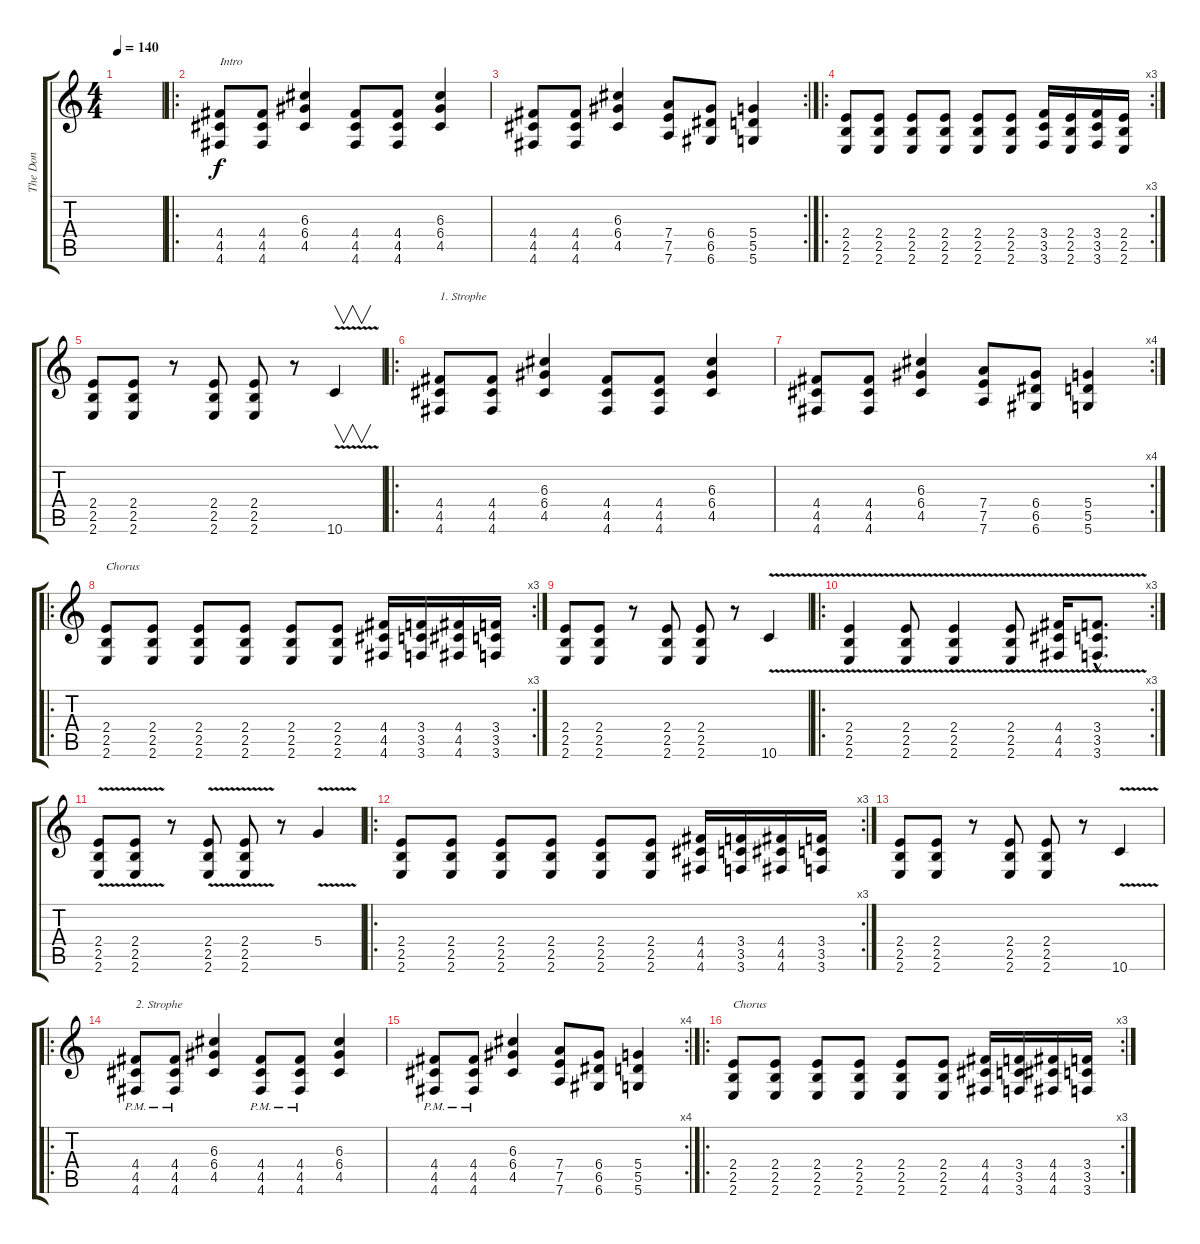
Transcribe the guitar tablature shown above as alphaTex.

\track ("The Don" "The Don") {instrument overdrivenguitar}
\staff {score tabs}
\tuning (E4 B3 G3 D3 A2 D2) {hide}
\ts (4 4)
\tempo 140
\clef g2
\ks c
|
\ro
(4.4 4.5 4.6).8{txt "Intro"} (4.4 4.5 4.6).8 (6.3 6.4 4.5).4 (4.4 4.5 4.6).8 (4.4 4.5 4.6).8 (6.3 6.4 4.5).4 |
\rc 2
(4.4 4.5 4.6).8 (4.4 4.5 4.6).8 (6.3 6.4 4.5).4 (7.4 7.5 7.6).8 (6.4 6.5 6.6).8 (5.4 5.5 5.6).4 |
\ro
\rc 3
(2.4 2.5 2.6).8 (2.4 2.5 2.6).8 (2.4 2.5 2.6).8 (2.4 2.5 2.6).8 (2.4 2.5 2.6).8 (2.4 2.5 2.6).8 (3.4 3.5 3.6).16 (2.4 2.5 2.6).16 (3.4 3.5 3.6).16 (2.4 2.5 2.6).16 |
(2.4 2.5 2.6).8 (2.4 2.5 2.6).8 r.8 (2.4 2.5 2.6).8 (2.4 2.5 2.6).8 r.8 10.6{v}.4{v} |
\ro
(4.4 4.5 4.6).8{txt "1. Strophe"} (4.4 4.5 4.6).8 (6.3 6.4 4.5).4 (4.4 4.5 4.6).8 (4.4 4.5 4.6).8 (6.3 6.4 4.5).4 |
\rc 4
(4.4 4.5 4.6).8 (4.4 4.5 4.6).8 (6.3 6.4 4.5).4 (7.4 7.5 7.6).8 (6.4 6.5 6.6).8 (5.4 5.5 5.6).4 |
\ro
\rc 3
(2.4 2.5 2.6).8{txt "Chorus"} (2.4 2.5 2.6).8 (2.4 2.5 2.6).8 (2.4 2.5 2.6).8 (2.4 2.5 2.6).8 (2.4 2.5 2.6).8 (4.4 4.5 4.6).16 (3.4 3.5 3.6).16 (4.4 4.5 4.6).16 (3.4 3.5 3.6).16 |
(2.4 2.5 2.6).8 (2.4 2.5 2.6).8 r.8 (2.4 2.5 2.6).8 (2.4 2.5 2.6).8 r.8 10.6{v}.4 |
\ro
\rc 3
(2.4 2.5 2.6{v}).4 (2.4 2.5 2.6{v}).8 (2.4 2.5 2.6{v}).4 (2.4 2.5 2.6{v}).8 (4.4 4.5 4.6{v}).16 (3.4{hac} 3.5{hac} 3.6{v hac}).8{d} |
(2.4 2.5 2.6{v}).8 (2.4 2.5 2.6{v}).8 r.8 (2.4 2.5 2.6{v}).8 (2.4 2.5 2.6{v}).8 r.8 5.4{v}.4 |
\ro
\rc 3
(2.4 2.5 2.6).8 (2.4 2.5 2.6).8 (2.4 2.5 2.6).8 (2.4 2.5 2.6).8 (2.4 2.5 2.6).8 (2.4 2.5 2.6).8 (4.4 4.5 4.6).16 (3.4 3.5 3.6).16 (4.4 4.5 4.6).16 (3.4 3.5 3.6).16 |
(2.4 2.5 2.6).8 (2.4 2.5 2.6).8 r.8 (2.4 2.5 2.6).8 (2.4 2.5 2.6).8 r.8 10.6{v}.4 |
\ro
(4.4{pm} 4.5{pm} 4.6{pm}).8{txt "2. Strophe"} (4.4{pm} 4.5{pm} 4.6{pm}).8 (6.3 6.4 4.5).4 (4.4{pm} 4.5{pm} 4.6{pm}).8 (4.4{pm} 4.5{pm} 4.6{pm}).8 (6.3 6.4 4.5).4 |
\rc 4
(4.4{pm} 4.5{pm} 4.6{pm}).8 (4.4{pm} 4.5{pm} 4.6{pm}).8 (6.3 6.4 4.5).4 (7.4 7.5 7.6).8 (6.4 6.5 6.6).8 (5.4 5.5 5.6).4 |
\ro
\rc 3
(2.4 2.5 2.6).8{txt "Chorus"} (2.4 2.5 2.6).8 (2.4 2.5 2.6).8 (2.4 2.5 2.6).8 (2.4 2.5 2.6).8 (2.4 2.5 2.6).8 (4.4 4.5 4.6).16 (3.4 3.5 3.6).16 (4.4 4.5 4.6).16 (3.4 3.5 3.6).16
